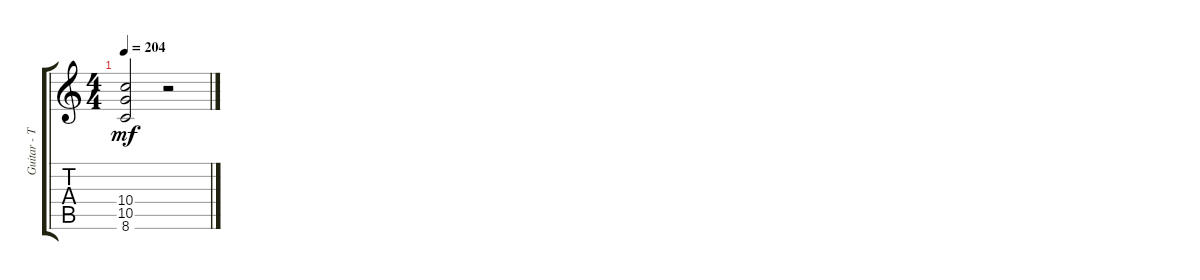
\track ("Guitar - Tom" "Guitar - T") {instrument distortionguitar}
\staff {score tabs}
\tuning (E4 B3 G3 D3 A2 E2) {hide}
\ts (4 4)
\tempo 204
\clef g2
\ks c
(10.4 10.5 8.6).2{dy mf} r.2
